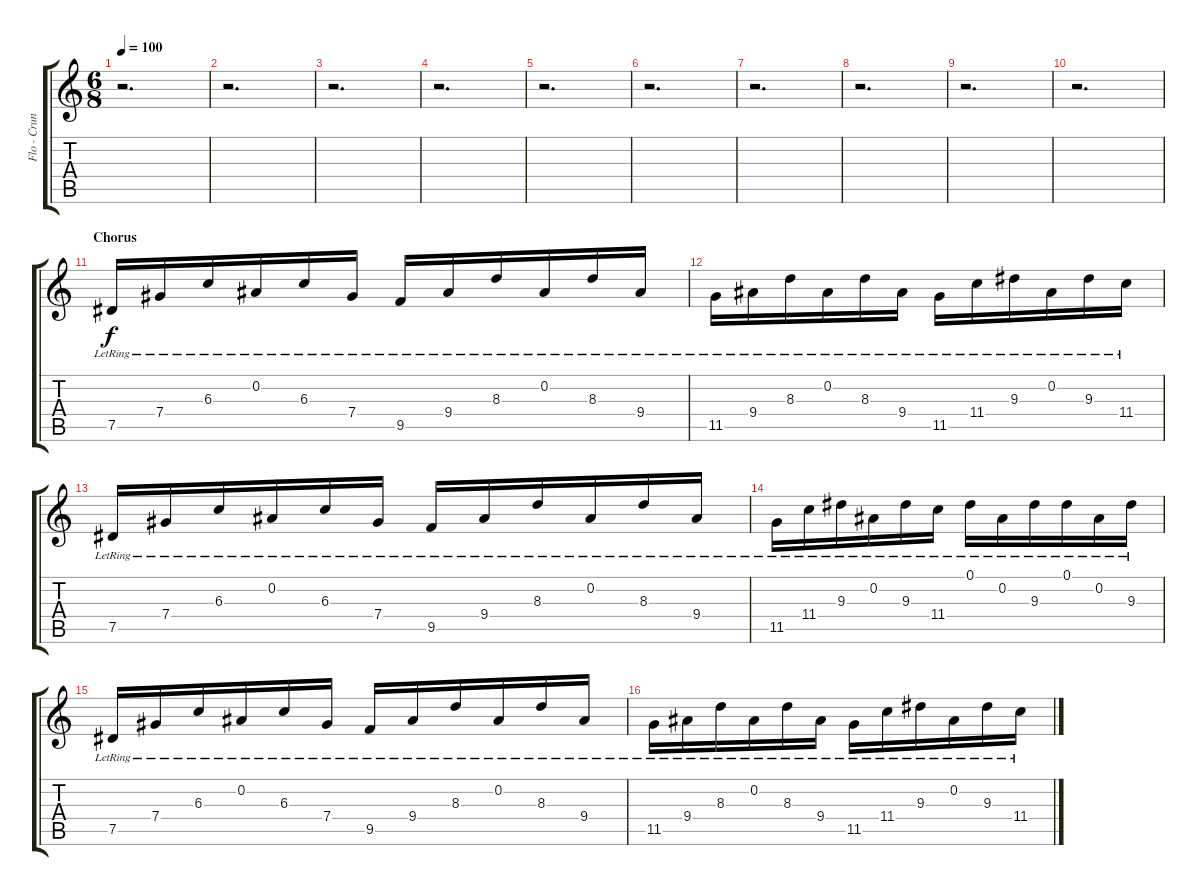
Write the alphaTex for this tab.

\track ("Flo - Crunch" "Flo - Crun") {instrument overdrivenguitar}
\staff {score tabs}
\tuning (Eb4 Bb3 Gb3 Db3 Ab2 Eb2) {hide}
\ts (6 8)
\tempo 100
\clef g2
\ks c
r.2{d dy f} |
r.2{d} |
r.2{d} |
r.2{d} |
r.2{d} |
r.2{d} |
r.2{d} |
r.2{d} |
r.2{d} |
r.2{d} |
\section ("" "Chorus")
7.5{lr}.16 7.4{lr}.16 6.3{lr}.16 0.2{lr}.16 6.3{lr}.16 7.4{lr}.16 9.5{lr}.16 9.4{lr}.16 8.3{lr}.16 0.2{lr}.16 8.3{lr}.16 9.4{lr}.16 |
11.5{lr}.16 9.4{lr}.16 8.3{lr}.16 0.2{lr}.16 8.3{lr}.16 9.4{lr}.16 11.5{lr}.16 11.4{lr}.16 9.3{lr}.16 0.2{lr}.16 9.3{lr}.16 11.4{lr}.16 |
7.5{lr}.16 7.4{lr}.16 6.3{lr}.16 0.2{lr}.16 6.3{lr}.16 7.4{lr}.16 9.5{lr}.16 9.4{lr}.16 8.3{lr}.16 0.2{lr}.16 8.3{lr}.16 9.4{lr}.16 |
11.5{lr}.16 11.4{lr}.16 9.3{lr}.16 0.2{lr}.16 9.3{lr}.16 11.4{lr}.16 0.1{lr}.16 0.2{lr}.16 9.3{lr}.16 0.1{lr}.16 0.2{lr}.16 9.3{lr}.16 |
7.5{lr}.16 7.4{lr}.16 6.3{lr}.16 0.2{lr}.16 6.3{lr}.16 7.4{lr}.16 9.5{lr}.16 9.4{lr}.16 8.3{lr}.16 0.2{lr}.16 8.3{lr}.16 9.4{lr}.16 |
11.5{lr}.16 9.4{lr}.16 8.3{lr}.16 0.2{lr}.16 8.3{lr}.16 9.4{lr}.16 11.5{lr}.16 11.4{lr}.16 9.3{lr}.16 0.2{lr}.16 9.3{lr}.16 11.4{lr}.16
